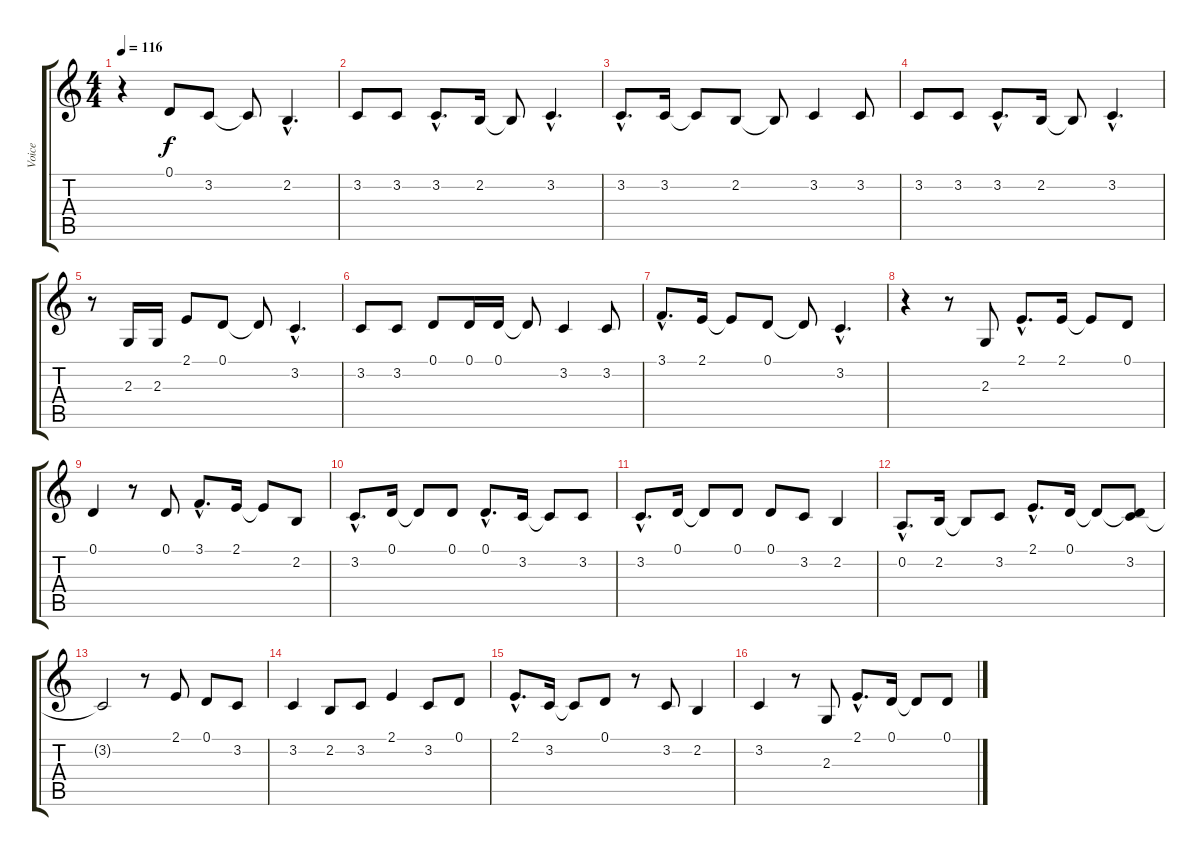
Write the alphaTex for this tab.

\track ("Voice" "Voice") {instrument honkytonkpiano}
\staff {score tabs}
\tuning (D4 A3 F3 C3 G2 C2) {hide}
\ts (4 4)
\tempo 116
\clef g2
\ks c
r.4{dy f} 0.1.8 3.2.8 3.2{t}.8 2.2{hac}.4{d} |
3.2.8 3.2.8 3.2{hac}.8{d} 2.2.16 2.2{t}.8 3.2{hac}.4{d} |
3.2{hac}.8{d} 3.2.16 3.2{t}.8 2.2.8 2.2{t}.8 3.2.4 3.2.8 |
3.2.8 3.2.8 3.2{hac}.8{d} 2.2.16 2.2{t}.8 3.2{hac}.4{d} |
r.8 2.3.16 2.3.16 2.1.8 0.1.8 0.1{t}.8 3.2{hac}.4{d} |
3.2.8 3.2.8 0.1.8 0.1.16 0.1.16 0.1{t}.8 3.2.4 3.2.8 |
3.1{hac}.8{d} 2.1.16 2.1{t}.8 0.1.8 0.1{t}.8 3.2{hac}.4{d} |
r.4 r.8 2.3.8 2.1{hac}.8{d} 2.1.16 2.1{t}.8 0.1.8 |
0.1.4 r.8 0.1.8 3.1{hac}.8{d} 2.1.16 2.1{t}.8 2.2.8 |
3.2{hac}.8{d} 0.1.16 0.1{t}.8 0.1.8 0.1{hac}.8{d} 3.2.16 3.2{t}.8 3.2.8 |
3.2{hac}.8{d} 0.1.16 0.1{t}.8 0.1.8 0.1.8 3.2.8 2.2.4 |
0.2{hac}.8{d} 2.2.16 2.2{t}.8 3.2.8 2.1{hac}.8{d} 0.1.16 0.1{t}.8 (0.1{t} 3.2).8 |
3.2{t}.2 r.8 2.1.8 0.1.8 3.2.8 |
3.2.4 2.2.8 3.2.8 2.1.4 3.2.8 0.1.8 |
2.1{hac}.8{d} 3.2.16 3.2{t}.8 0.1.8 r.8 3.2.8 2.2.4 |
3.2.4 r.8 2.3.8 2.1{hac}.8{d} 0.1.16 0.1{t}.8 0.1.8
